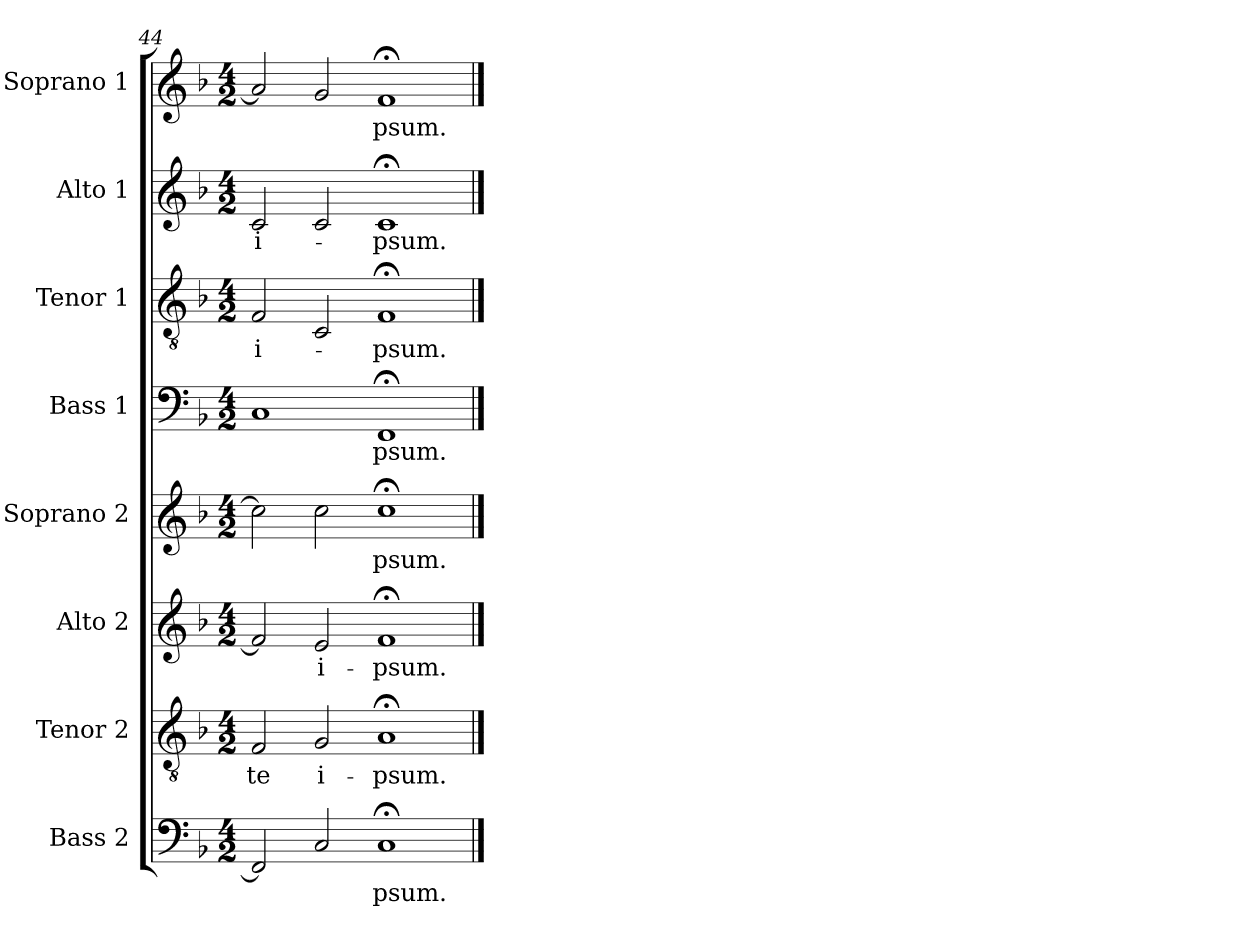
**kern	**text	**kern	**text	**kern	**text	**kern	**text	**kern	**text	**kern	**text	**kern	**text	**kern	**text
*part8	*part8	*part7	*part7	*part6	*part6	*part5	*part5	*part4	*part4	*part3	*part3	*part2	*part2	*part1	*part1
*staff8	*staff8	*staff7	*staff7	*staff6	*staff6	*staff5	*staff5	*staff4	*staff4	*staff3	*staff3	*staff2	*staff2	*staff1	*staff1
*I"Bass 2	*	*I"Tenor 2	*	*I"Alto 2	*	*I"Soprano 2	*	*I"Bass 1	*	*I"Tenor 1	*	*I"Alto 1	*	*I"Soprano 1	*
*I'B2.	*	*I'T2.	*	*I'A2.	*	*I'S2.	*	*I'B1.	*	*I'T1.	*	*I'A1.	*	*I'S1.	*
*clefF4	*	*clefGv2	*	*clefG2	*	*clefG2	*	*clefF4	*	*clefGv2	*	*clefG2	*	*clefG2	*
*	*	*ITrd7c12	*	*	*	*	*	*	*	*ITrd7c12	*	*	*	*	*
*k[b-]	*	*k[b-]	*	*k[b-]	*	*k[b-]	*	*k[b-]	*	*k[b-]	*	*k[b-]	*	*k[b-]	*
*F:	*	*F:	*	*F:	*	*F:	*	*F:	*	*F:	*	*F:	*	*F:	*
*M4/2	*	*M4/2	*	*M4/2	*	*M4/2	*	*M4/2	*	*M4/2	*	*M4/2	*	*M4/2	*
=44	=44	=44	=44	=44	=44	=44	=44	=44	=44	=44	=44	=44	=44	=44	=44
!	!	!	!LO:LY:b:color=#000000	!	!	!	!	!	!	!	!	!	!	!	!
!	!	!	!	!	!	!	!	!	!	!	!LO:LY:b:color=#000000	!	!	!	!
!	!	!	!	!	!	!	!	!	!	!	!	!	!LO:LY:b:color=#000000	!	!
2FFi/]	.	2FFi/	te	2fi/]	.	2cci\]	.	1Ci	.	2FFi/	i-	2ci/	i-	2ai/]	.
!	!	!	!LO:LY:b:color=#000000	!	!	!	!	!	!	!	!	!	!	!	!
!	!	!	!	!	!LO:LY:b:color=#000000	!	!	!	!	!	!	!	!	!	!
2Ci/	.	2GGi/	i-	2ei/	i-	2cci\	.	.	.	2CCi/	.	2ci/	.	2gi/	.
!	!LO:LY:b:color=#000000	!	!	!	!	!	!	!	!	!	!	!	!	!	!
!	!	!	!LO:LY:b:color=#000000	!	!	!	!	!	!	!	!	!	!	!	!
!	!	!	!	!	!LO:LY:b:color=#000000	!	!	!	!	!	!	!	!	!	!
!	!	!	!	!	!	!	!LO:LY:b:color=#000000	!	!	!	!	!	!	!	!
!	!	!	!	!	!	!	!	!	!LO:LY:b:color=#000000	!	!	!	!	!	!
!	!	!	!	!	!	!	!	!	!	!	!LO:LY:b:color=#000000	!	!	!	!
!	!	!	!	!	!	!	!	!	!	!	!	!	!LO:LY:b:color=#000000	!	!
!	!	!	!	!	!	!	!	!	!	!	!	!	!	!	!LO:LY:b:color=#000000
1C;i	-psum.	1AA;i	-psum.	1f;i	-psum.	1cc;i	-psum.	1FF;i	-psum.	1FF;i	-psum.	1c;i	-psum.	1f;i	-psum.
==	==	==	==	==	==	==	==	==	==	==	==	==	==	==	==
*-	*-	*-	*-	*-	*-	*-	*-	*-	*-	*-	*-	*-	*-	*-	*-
